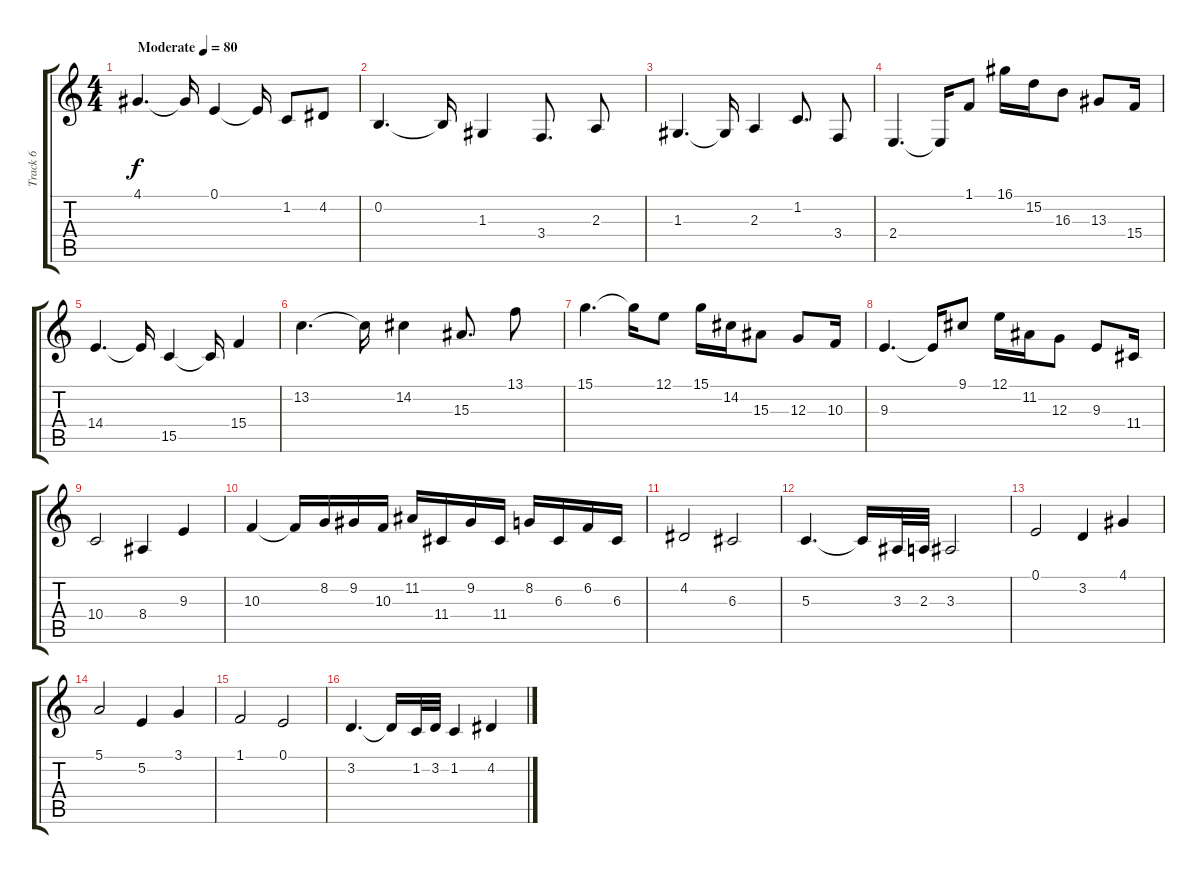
\track ("Track 6" "Track 6") {instrument fx1rain}
\staff {score tabs}
\tuning (E4 B3 G3 D3 A2 E2) {hide}
\ts (4 4)
\tempo (80 "Moderate")
\clef g2
\ks c
4.1.4{d dy f instrument fx1rain} 4.1{t}.16 0.1.4 0.1{t}.16 1.2.8 4.2.8 |
0.2.4{d} 0.2{t}.16 1.3.4 3.4.8{d} 2.3.8 |
1.3.4{d} 1.3{t}.16 2.3.4 1.2.8{d} 3.4.8 |
2.4.4{d} 2.4{t}.16 1.1.8 16.1.16 15.2.16 16.3.8 13.3.8 15.4.16 |
14.4.4{d} 14.4{t}.16 15.5.4 15.5{t}.16 15.4.4 |
13.2.4{d} 13.2{t}.16 14.2.4 15.3.8{d} 13.1.8 |
15.1.4{d} 15.1{t}.16 12.1.8 15.1.16 14.2.16 15.3.8 12.3.8 10.3.16 |
9.3.4{d} 9.3{t}.16 9.1.8 12.1.16 11.2.16 12.3.8 9.3.8 11.4.16 |
10.4.2 8.4.4 9.3.4 |
10.3.4 10.3{t}.16 8.2.16 9.2.16 10.3.16 11.2.16 11.4.16 9.2.16 11.4.16 8.2.16 6.3.16 6.2.16 6.3.16 |
4.2.2 6.3.2 |
5.3.4{d} 5.3{t}.16 3.3.32 2.3.32 3.3.2 |
0.1.2 3.2.4 4.1.4 |
5.1.2 5.2.4 3.1.4 |
1.1.2 0.1.2 |
3.2.4{d} 3.2{t}.16 1.2.32 3.2.32 1.2.4 4.2.4
